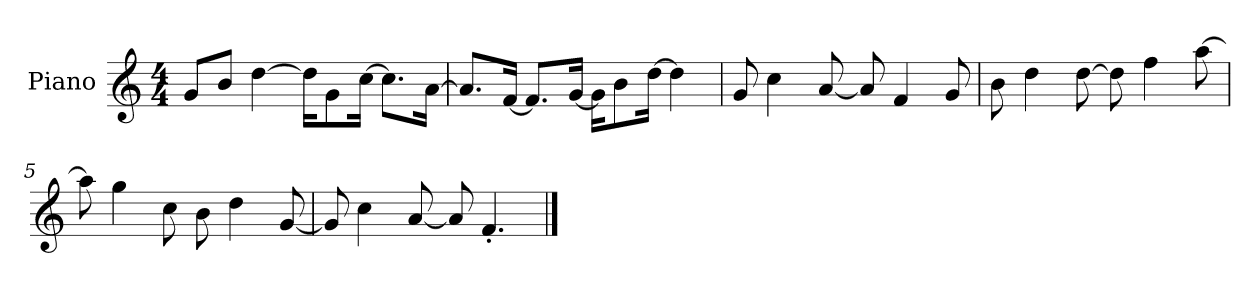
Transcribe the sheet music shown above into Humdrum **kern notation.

**kern
*part1
*staff1
*I"Piano
*I'P-no
*clefG2
*k[]
*M4/4
*MM90
=1
8g/L
8b/J
[4dd\
16dd\KL]
8g\
[16cc\Jk
8.cc\L]
[16a\Jk
=2
8.a/L]
[16f/Jk
8.f/L]
[16g/Jk
16g\KL]
8b\
[16dd\Jk
4dd\]
=3
8g/
4cc\
[8a/
8a/]
4f/
8g/
=4
8b\
4dd\
[8dd\
8dd\]
4ff\
[8aa\
=5
8aa\]
4gg\
8cc\
8b\
4dd\
[8g/
!!LO:LB:g=z
=6
8g/]
4cc\
[8a/
8a/]
4.f'/
==
*-
